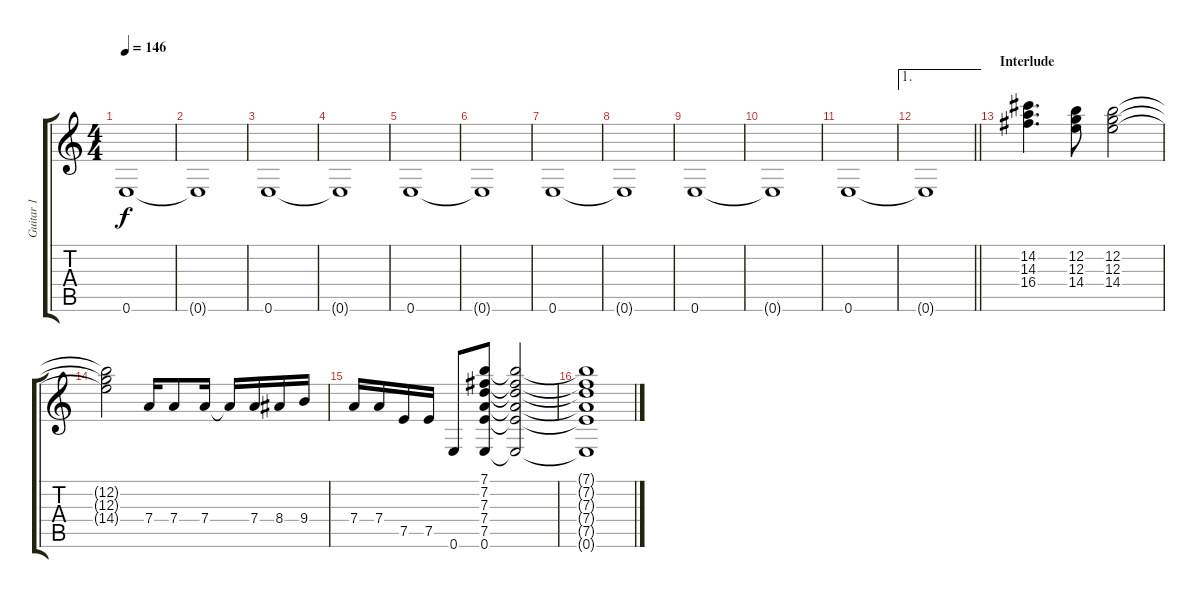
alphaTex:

\track ("Guitar 1" "Guitar 1") {instrument overdrivenguitar}
\staff {score tabs}
\tuning (E4 B3 G3 D3 A2 E2) {hide}
\ts (4 4)
\tempo 146
\clef g2
\ks c
0.6.1{dy f} |
0.6{t}.1 |
0.6.1 |
0.6{t}.1 |
0.6.1 |
0.6{t}.1 |
0.6.1 |
0.6{t}.1 |
0.6.1 |
0.6{t}.1 |
0.6.1 |
\ae 1
\barLineRight lightlight
0.6{t}.1 |
\section ("" "Interlude")
(14.2 14.3 16.4).4{d} (12.2 12.3 14.4).8 (12.2 12.3 14.4).2 |
(12.2{t} 12.3{t} 14.4{t}).2 7.4.16 7.4.8 7.4.16 7.4{t}.16 7.4.16 8.4.16 9.4.16 |
7.4.16 7.4.16 7.5.16 7.5.16 0.6.8 (7.1 7.2 7.3 7.4 7.5 0.6).8 (7.1{t} 7.2{t} 7.3{t} 7.4{t} 7.5{t} 0.6{t}).2 |
(7.1{t} 7.2{t} 7.3{t} 7.4{t} 7.5{t} 0.6{t}).1
